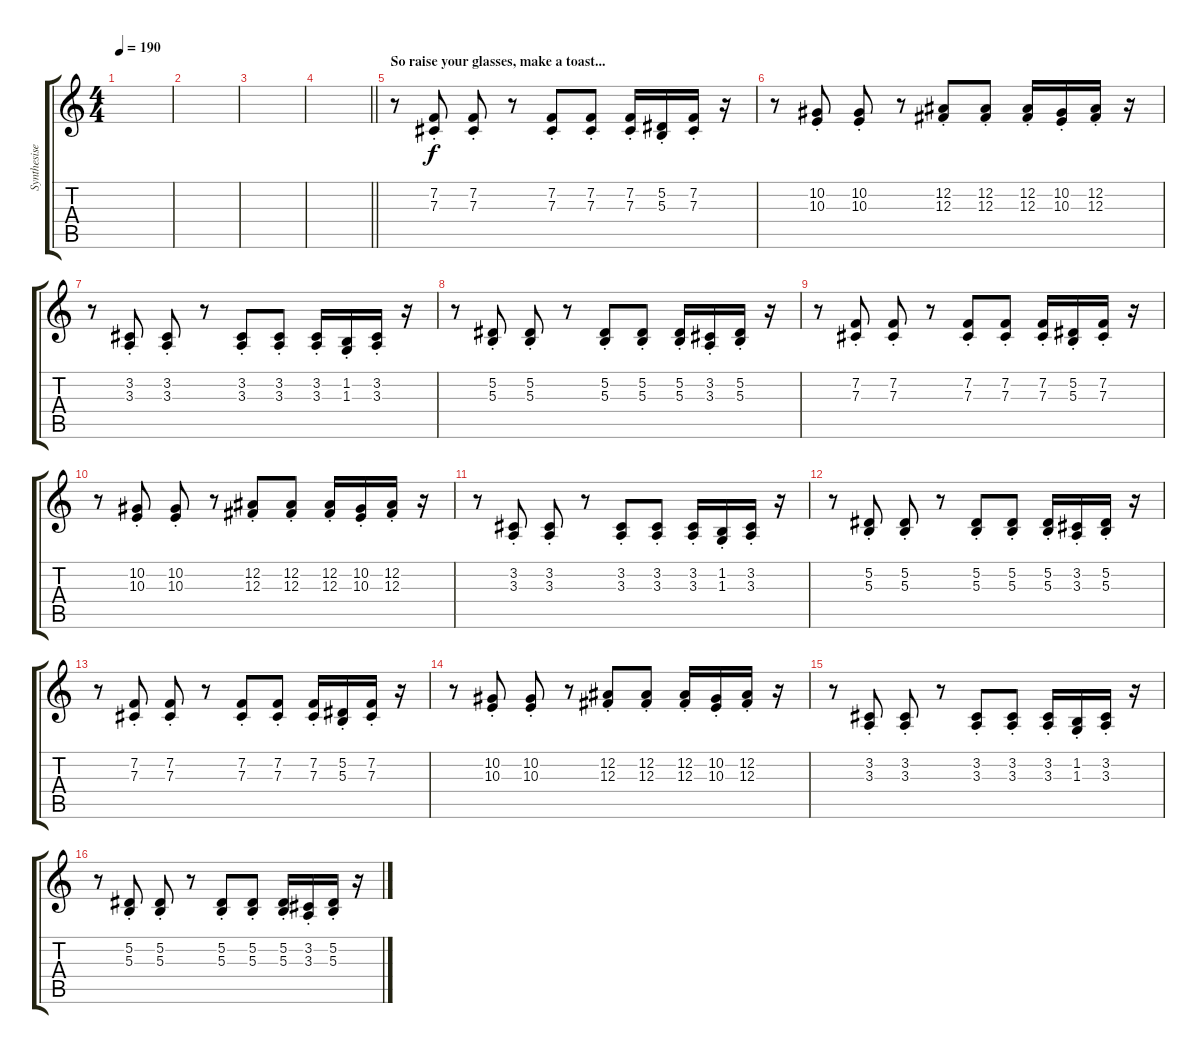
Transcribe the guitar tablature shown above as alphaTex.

\track ("Synthesiser Two" "Synthesise") {instrument lead2sawtooth}
\staff {score tabs}
\tuning (Eb4 Bb3 Gb3 Db3 Ab2 Db2) {hide}
\ts (4 4)
\tempo 190
\clef g2
\ks c
|
|
|
\barLineRight lightlight
|
\section ("" "So raise your glasses, make a toast...")
r.8 (7.2{st} 7.3{st}).8 (7.2{st} 7.3{st}).8 r.8 (7.2{st} 7.3{st}).8 (7.2{st} 7.3{st}).8 (7.2{st} 7.3{st}).16 (5.2{st} 5.3{st}).16 (7.2{st} 7.3{st}).16 r.16 |
r.8 (10.2{st} 10.3{st}).8 (10.2{st} 10.3{st}).8 r.8 (12.2{st} 12.3{st}).8 (12.2{st} 12.3{st}).8 (12.2{st} 12.3{st}).16 (10.2{st} 10.3{st}).16 (12.2{st} 12.3{st}).16 r.16 |
r.8 (3.2{st} 3.3{st}).8 (3.2{st} 3.3{st}).8 r.8 (3.2{st} 3.3{st}).8 (3.2{st} 3.3{st}).8 (3.2{st} 3.3{st}).16 (1.2{st} 1.3{st}).16 (3.2{st} 3.3{st}).16 r.16 |
r.8 (5.2{st} 5.3{st}).8 (5.2{st} 5.3{st}).8 r.8 (5.2{st} 5.3{st}).8 (5.2{st} 5.3{st}).8 (5.2{st} 5.3{st}).16 (3.2{st} 3.3{st}).16 (5.2{st} 5.3{st}).16 r.16 |
r.8 (7.2{st} 7.3{st}).8 (7.2{st} 7.3{st}).8 r.8 (7.2{st} 7.3{st}).8 (7.2{st} 7.3{st}).8 (7.2{st} 7.3{st}).16 (5.2{st} 5.3{st}).16 (7.2{st} 7.3{st}).16 r.16 |
r.8 (10.2{st} 10.3{st}).8 (10.2{st} 10.3{st}).8 r.8 (12.2{st} 12.3{st}).8 (12.2{st} 12.3{st}).8 (12.2{st} 12.3{st}).16 (10.2{st} 10.3{st}).16 (12.2{st} 12.3{st}).16 r.16 |
r.8 (3.2{st} 3.3{st}).8 (3.2{st} 3.3{st}).8 r.8 (3.2{st} 3.3{st}).8 (3.2{st} 3.3{st}).8 (3.2{st} 3.3{st}).16 (1.2{st} 1.3{st}).16 (3.2{st} 3.3{st}).16 r.16 |
r.8 (5.2{st} 5.3{st}).8 (5.2{st} 5.3{st}).8 r.8 (5.2{st} 5.3{st}).8 (5.2{st} 5.3{st}).8 (5.2{st} 5.3{st}).16 (3.2{st} 3.3{st}).16 (5.2{st} 5.3{st}).16 r.16 |
r.8 (7.2{st} 7.3{st}).8 (7.2{st} 7.3{st}).8 r.8 (7.2{st} 7.3{st}).8 (7.2{st} 7.3{st}).8 (7.2{st} 7.3{st}).16 (5.2{st} 5.3{st}).16 (7.2{st} 7.3{st}).16 r.16 |
r.8 (10.2{st} 10.3{st}).8 (10.2{st} 10.3{st}).8 r.8 (12.2{st} 12.3{st}).8 (12.2{st} 12.3{st}).8 (12.2{st} 12.3{st}).16 (10.2{st} 10.3{st}).16 (12.2{st} 12.3{st}).16 r.16 |
r.8 (3.2{st} 3.3{st}).8 (3.2{st} 3.3{st}).8 r.8 (3.2{st} 3.3{st}).8 (3.2{st} 3.3{st}).8 (3.2{st} 3.3{st}).16 (1.2{st} 1.3{st}).16 (3.2{st} 3.3{st}).16 r.16 |
r.8 (5.2{st} 5.3{st}).8 (5.2{st} 5.3{st}).8 r.8 (5.2{st} 5.3{st}).8 (5.2{st} 5.3{st}).8 (5.2{st} 5.3{st}).16 (3.2{st} 3.3{st}).16 (5.2{st} 5.3{st}).16 r.16
